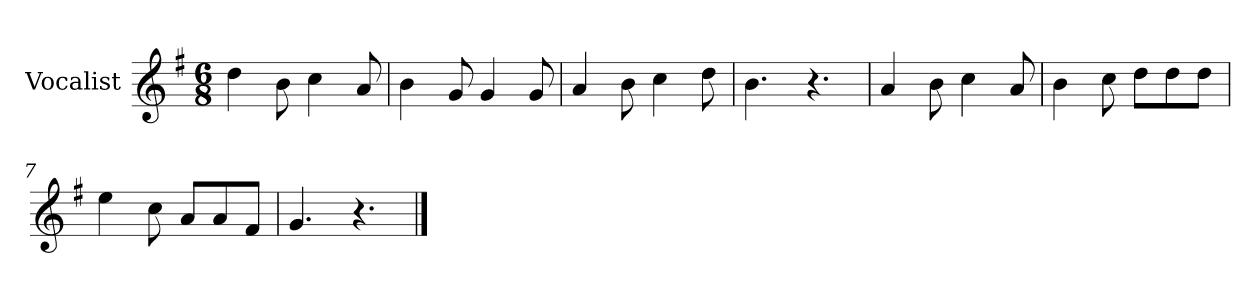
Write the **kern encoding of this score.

**kern
*part1
*staff1
*I"Vocalist
*k[f#]
*G:
*M6/8
=1
4dd
8b
4cc
8a
=2
4b
8g
4g
8g
=3
4a
8b
4cc
8dd
=4
4.b
4.r
=5
4a
8b
4cc
8a
=6
4b
8cc
8ddL
8dd
8ddJ
=7
4ee
8cc
8aL
8a
8f#J
=8
4.g
4.r
==
*-
